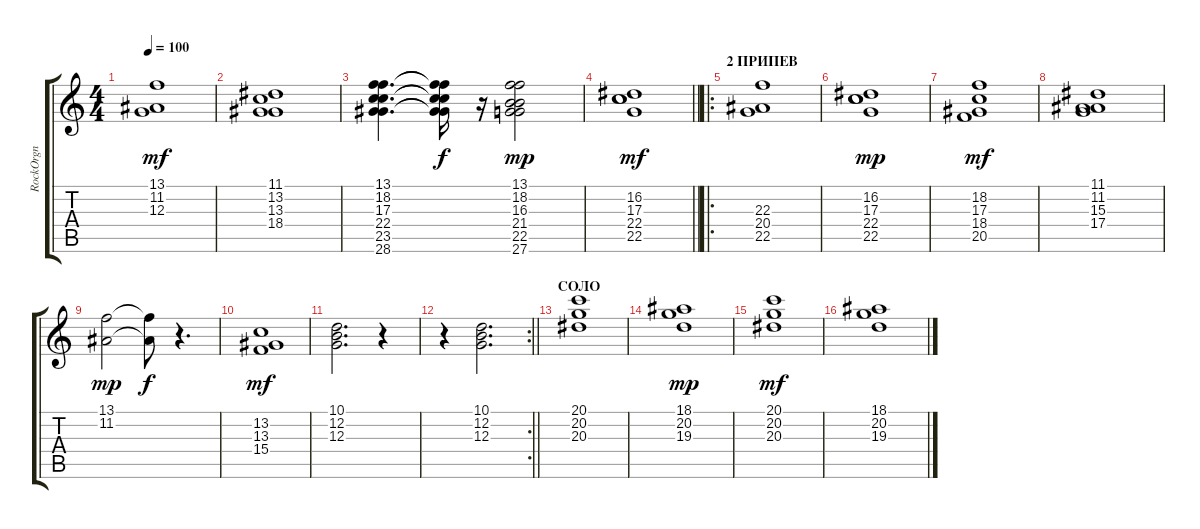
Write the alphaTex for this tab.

\track ("RockOrgn" "RockOrgn") {instrument rockorgan}
\staff {score tabs}
\tuning (E4 B3 G3 D3 A2 E2) {hide}
\ts (4 4)
\tempo 100
\clef g2
\ks c
(13.1 11.2 12.3).1{dy mf} |
(11.1 13.2 13.3 18.4).1 |
(13.1 18.2 17.3 22.4 23.5 28.6).4{d} (13.1{t} 18.2{t} 17.3{t} 22.4{t} 23.5{t} 28.6{t}).16{dy f} r.16 (13.1 18.2 16.3 21.4 22.5 27.6).2{dy mp} |
\barLineRight lightlight
(16.2 17.3 22.4 22.5).1{dy mf} |
\ro
\section ("" "2 ПРИПЕВ")
(22.3 20.4 22.5).1 |
(16.2 17.3 22.4 22.5).1{dy mp} |
(18.2 17.3 18.4 20.5).1{dy mf} |
(11.1 11.2 15.3 17.4).1 |
(13.1 11.2).2{dy mp} (13.1{t} 11.2{t}).8{dy f} r.4{d} |
(13.2 13.3 15.4).1{dy mf} |
(10.1 12.2 12.3).2{d} r.4 |
\rc 2
\barLineRight lightlight
r.4 (10.1 12.2 12.3).2{d} |
\section ("" "СОЛО")
(20.1 20.2 20.3).1 |
(18.1 20.2 19.3).1{dy mp} |
(20.1 20.2 20.3).1{dy mf} |
(18.1 20.2 19.3).1
